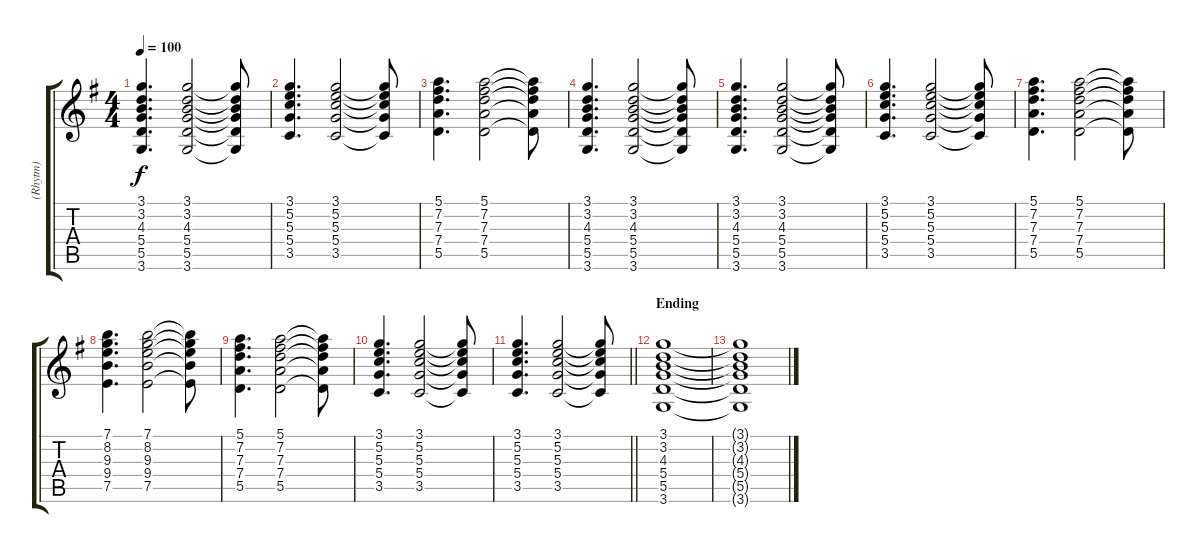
\track ("(Rhytm)" "(Rhytm)") {instrument distortionguitar}
\staff {score tabs}
\tuning (E4 B3 G3 D3 A2 E2) {hide}
\ts (4 4)
\tempo 100
\clef g2
\ks g
(3.1 3.2 4.3 5.4 5.5 3.6).4{d dy f} (3.1 3.2 4.3 5.4 5.5 3.6).2 (3.1{t} 3.2{t} 4.3{t} 5.4{t} 5.5{t} 3.6{t}).8 |
(3.1 5.2 5.3 5.4 3.5).4{d} (3.1 5.2 5.3 5.4 3.5).2 (3.1{t} 5.2{t} 5.3{t} 5.4{t} 3.5{t}).8 |
(5.1 7.2 7.3 7.4 5.5).4{d} (5.1 7.2 7.3 7.4 5.5).2 (5.1{t} 7.2{t} 7.3{t} 7.4{t} 5.5{t}).8 |
(3.1 3.2 4.3 5.4 5.5 3.6).4{d} (3.1 3.2 4.3 5.4 5.5 3.6).2 (3.1{t} 3.2{t} 4.3{t} 5.4{t} 5.5{t} 3.6{t}).8 |
(3.1 3.2 4.3 5.4 5.5 3.6).4{d} (3.1 3.2 4.3 5.4 5.5 3.6).2 (3.1{t} 3.2{t} 4.3{t} 5.4{t} 5.5{t} 3.6{t}).8 |
(3.1 5.2 5.3 5.4 3.5).4{d} (3.1 5.2 5.3 5.4 3.5).2 (3.1{t} 5.2{t} 5.3{t} 5.4{t} 3.5{t}).8 |
(5.1 7.2 7.3 7.4 5.5).4{d} (5.1 7.2 7.3 7.4 5.5).2 (5.1{t} 7.2{t} 7.3{t} 7.4{t} 5.5{t}).8 |
(7.1 8.2 9.3 9.4 7.5).4{d} (7.1 8.2 9.3 9.4 7.5).2 (7.1{t} 8.2{t} 9.3{t} 9.4{t} 7.5{t}).8 |
(5.1 7.2 7.3 7.4 5.5).4{d} (5.1 7.2 7.3 7.4 5.5).2 (5.1{t} 7.2{t} 7.3{t} 7.4{t} 5.5{t}).8 |
(3.1 5.2 5.3 5.4 3.5).4{d} (3.1 5.2 5.3 5.4 3.5).2 (3.1{t} 5.2{t} 5.3{t} 5.4{t} 3.5{t}).8 |
\barLineRight lightlight
(3.1 5.2 5.3 5.4 3.5).4{d} (3.1 5.2 5.3 5.4 3.5).2 (3.1{t} 5.2{t} 5.3{t} 5.4{t} 3.5{t}).8 |
\section ("" "Ending")
(3.1 3.2 4.3 5.4 5.5 3.6).1{volume 0} |
(3.1{t} 3.2{t} 4.3{t} 5.4{t} 5.5{t} 3.6{t}).1
